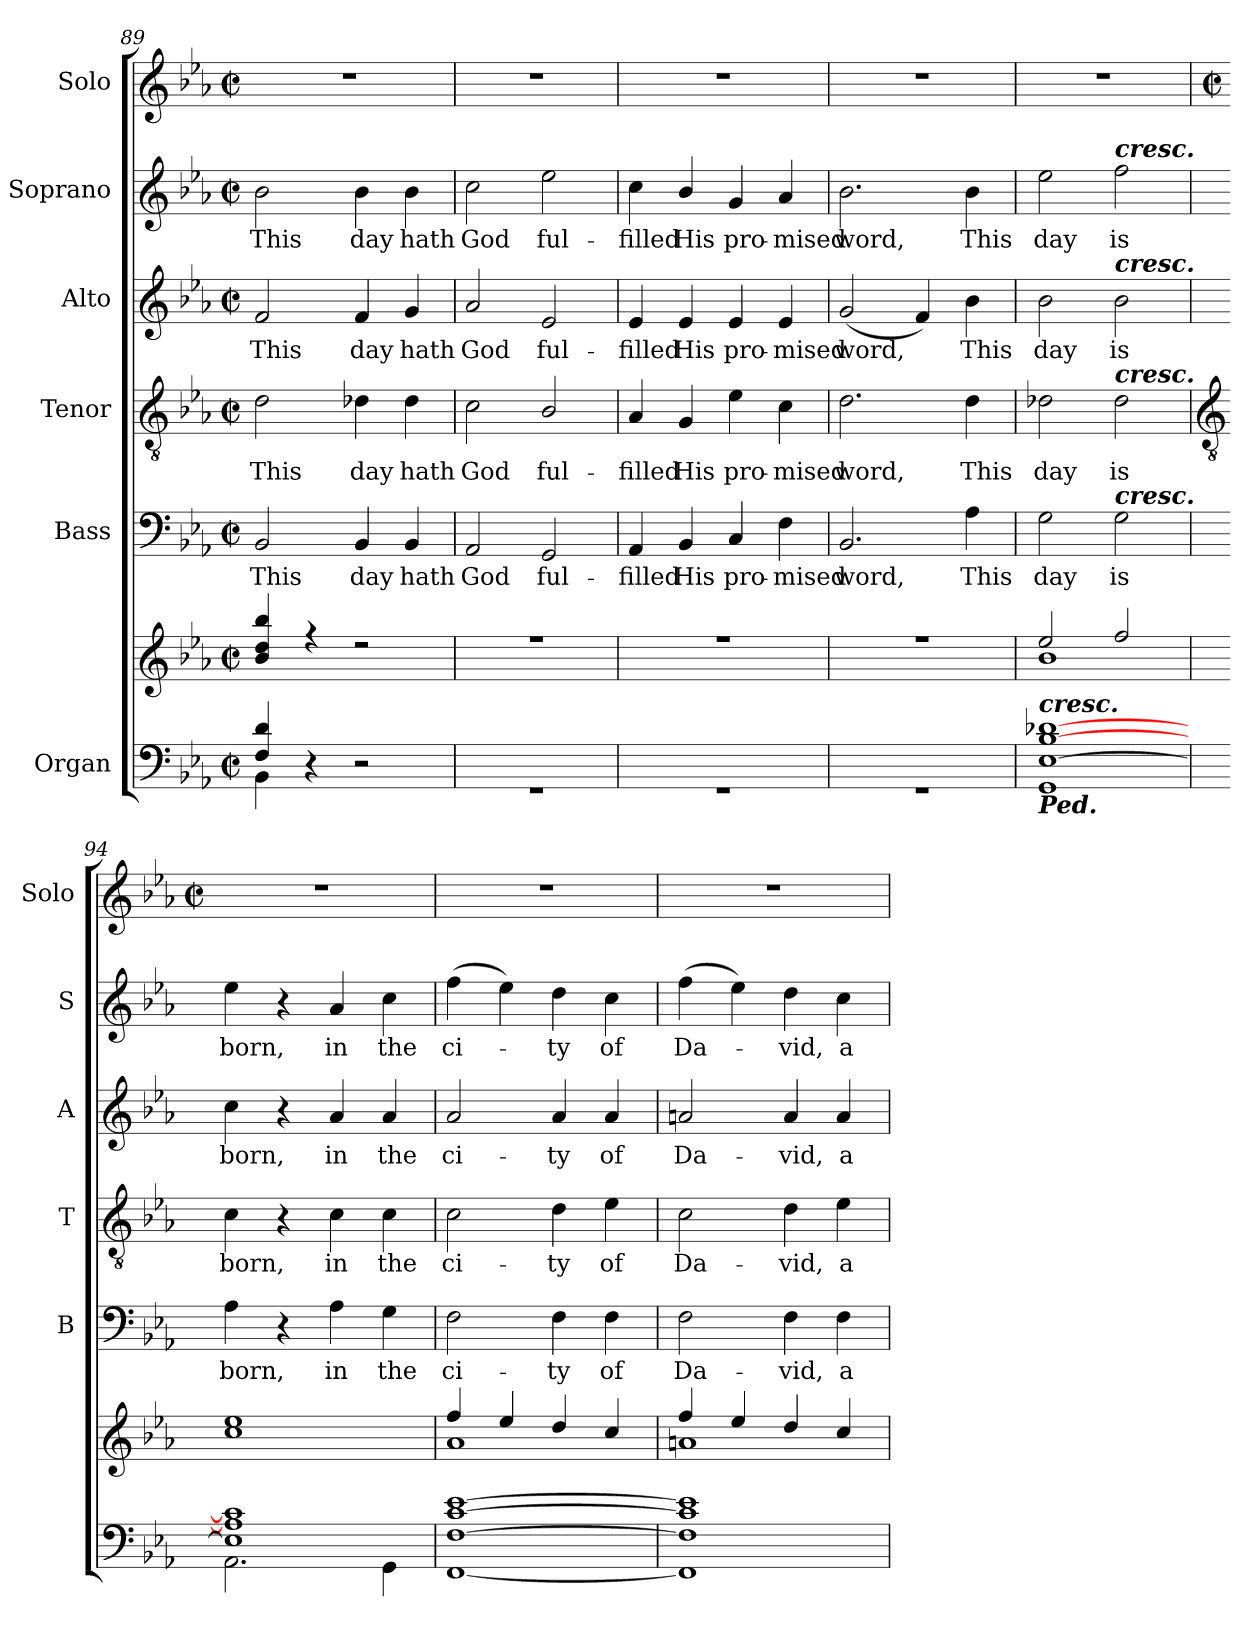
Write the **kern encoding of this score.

**kern	**kern	**dynam	**kern	**text	**kern	**text	**kern	**text	**kern	**text	**kern
*part6	*part6	*part6	*part5	*part5	*part4	*part4	*part3	*part3	*part2	*part2	*part1
*staff7	*staff6	*staff6/7	*staff5	*staff5	*staff4	*staff4	*staff3	*staff3	*staff2	*staff2	*staff1
*I"Organ	*	*	*I"Bass	*	*I"Tenor	*	*I"Alto	*	*I"Soprano	*	*I"Solo
*	*	*	*I'B	*	*I'T	*	*I'A	*	*I'S	*	*I'Solo
*clefF4	*clefG2	*	*clefF4	*	*clefGv2	*	*clefG2	*	*clefG2	*	*clefG2
*k[b-e-a-]	*k[b-e-a-]	*	*k[b-e-a-]	*	*k[b-e-a-]	*	*k[b-e-a-]	*	*k[b-e-a-]	*	*k[b-e-a-]
*E-:	*E-:	*	*E-:	*	*E-:	*	*E-:	*	*E-:	*	*E-:
*M2/2	*M2/2	*	*M2/2	*	*M2/2	*	*M2/2	*	*M2/2	*	*M2/2
*met(c|)	*met(c|)	*	*met(c|)	*	*met(c|)	*	*met(c|)	*	*met(c|)	*	*met(c|)
=89	=89	=89	=89	=89	=89	=89	=89	=89	=89	=89	=89
*^	*^	*	*	*	*	*	*	*	*	*	*
!	!	!	!	!	!	!LO:LY:b	!	!LO:LY:b	!	!LO:LY:b	!	!LO:LY:b	!
4F/ 4d/	4BB-\	4b- 4dd 4bb-	1ryy	.	2BB-	This	2d	This	2f	This	2b-	This	1r
2.ryy	4r	4r	.	.	.	.	.	.	.	.	.	.	.
!	!	!	!	!	!	!LO:LY:b	!	!LO:LY:b	!	!LO:LY:b	!	!LO:LY:b	!
.	2r	2r	.	.	4BB-	day	4d-X	day	4f	day	4b-	day	.
!	!	!	!	!	!	!LO:LY:b	!	!LO:LY:b	!	!LO:LY:b	!	!LO:LY:b	!
.	.	.	.	.	4BB-	hath	4d-	hath	4g	hath	4b-	hath	.
=90	=90	=90	=90	=90	=90	=90	=90	=90	=90	=90	=90	=90	=90
!	!	!	!	!	!	!LO:LY:b	!	!LO:LY:b	!	!LO:LY:b	!	!LO:LY:b	!
1ryy	1r	1r	1ryy	.	2AA-	God	2c	God	2a-	God	2cc	God	1r
!	!	!	!	!	!	!LO:LY:b	!	!LO:LY:b	!	!LO:LY:b	!	!LO:LY:b	!
.	.	.	.	.	2GG	ful-	2B-/	ful-	2e-	ful-	2ee-	ful-	.
=91	=91	=91	=91	=91	=91	=91	=91	=91	=91	=91	=91	=91	=91
!	!	!	!	!	!	!LO:LY:b	!	!LO:LY:b	!	!LO:LY:b	!	!LO:LY:b	!
1ryy	1r	1r	1ryy	.	4AA-	-filled	4A-	-filled	4e-	-filled	4cc	-filled	1r
!	!	!	!	!	!	!LO:LY:b	!	!LO:LY:b	!	!LO:LY:b	!	!LO:LY:b	!
.	.	.	.	.	4BB-/	His	4G/	His	4e-/	His	4b-/	His	.
!	!	!	!	!	!	!LO:LY:b	!	!LO:LY:b	!	!LO:LY:b	!	!LO:LY:b	!
.	.	.	.	.	4C	pro-	4e-	pro-	4e-	pro-	4g	pro-	.
!	!	!	!	!	!	!LO:LY:b	!	!LO:LY:b	!	!LO:LY:b	!	!LO:LY:b	!
.	.	.	.	.	4F	-mised	4c	-mised	4e-	-mised	4a-	-mised	.
=92	=92	=92	=92	=92	=92	=92	=92	=92	=92	=92	=92	=92	=92
!	!	!	!	!	!	!LO:LY:b	!	!LO:LY:b	!	!LO:LY:b	!	!LO:LY:b	!
1ryy	1r	1r	1ryy	.	2.BB-	word,	2.d	word,	(<2g	word,	2.b-	word,	1r
.	.	.	.	.	.	.	.	.	4f)	.	.	.	.
!	!	!	!	!	!	!LO:LY:b	!	!LO:LY:b	!	!LO:LY:b	!	!LO:LY:b	!
.	.	.	.	.	4A-	This	4d	This	4b-	This	4b-	This	.
=93	=93	=93	=93	=93	=93	=93	=93	=93	=93	=93	=93	=93	=93
!LO:TX:a:Bi:t=cresc.	!	!	!	!	!	!	!	!	!	!	!	!	!
!LO:TX:b:Bi:t=Ped.	!	!	!	!	!	!	!	!	!	!	!	!	!
!	!	!	!	!LO:DY:b=2	!	!LO:LY:b	!	!LO:LY:b	!	!LO:LY:b	!	!LO:LY:b	!
!	!	!	!	!LO:DY:n=1:b=2	!	!	!	!	!	!	!	!	!
!	!	!	!	!LO:DY:n=2:b	!	!	!	!	!	!	!	!	!
!	!	!	!	!LO:DY:n=3:b	!	!	!	!	!	!	!	!	!
[1E-/ [1B-/ [1d-X/	1GG\	2ee-/	1b-\	mf mf mf mf	2G	day	2d-X	day	2b-	day	2ee-	day	1r
!	!	!	!	!	!	!	!	!	!	!	!LO:TX:a:Bi:t=cresc.	!	!
!	!	!	!	!	!	!	!	!	!LO:TX:a:Bi:t=cresc.	!	!	!	!
!	!	!	!	!	!	!	!LO:TX:a:Bi:t=cresc.	!	!	!	!	!	!
!	!	!	!	!	!LO:TX:a:Bi:t=cresc.	!	!	!	!	!	!	!	!
!	!	!	!	!	!	!LO:LY:b	!	!LO:LY:b	!	!LO:LY:b	!	!LO:LY:b	!
.	.	2ff/	.	.	2G	is	2d-	is	2b-	is	2ff	is	.
!!LO:LB:g=z
=94	=94	=94	=94	=94	=94	=94	=94	=94	=94	=94	=94	=94	=94
*	*	*	*	*	*	*	*clefGv2	*	*	*	*	*	*
*	*	*	*	*	*	*	*	*	*	*	*	*	*M2/2
*	*	*	*	*	*	*	*	*	*	*	*	*	*met(c|)
!	!	!	!	!	!	!LO:LY:b	!	!LO:LY:b	!	!LO:LY:b	!	!LO:LY:b	!
1E-/] 1A-/] 1c/]	2.AA-\	1ee-	1cc\	.	4A-	born,	4c	born,	4cc	born,	4ee-	born,	1r
.	.	.	.	.	4r	.	4r	.	4r	.	4r	.	.
!	!	!	!	!	!	!LO:LY:b	!	!LO:LY:b	!	!LO:LY:b	!	!LO:LY:b	!
.	.	.	.	.	4A-	in	4c	in	4a-	in	4a-	in	.
!	!	!	!	!	!	!LO:LY:b	!	!LO:LY:b	!	!LO:LY:b	!	!LO:LY:b	!
.	4GG\	.	.	.	4G	the	4c	the	4a-	the	4cc	the	.
=95	=95	=95	=95	=95	=95	=95	=95	=95	=95	=95	=95	=95	=95
!	!	!	!	!	!	!LO:LY:b	!	!LO:LY:b	!	!LO:LY:b	!	!LO:LY:b	!
[1F/ [1c/ [1e-/	[1FF\	4ff/	1a-\	.	2F	ci-	2c	ci-	2a-	ci-	(>4ff	ci-	1r
.	.	4ee-/	.	.	.	.	.	.	.	.	4ee-)	.	.
!	!	!	!	!	!	!LO:LY:b	!	!LO:LY:b	!	!LO:LY:b	!	!LO:LY:b	!
.	.	4dd/	.	.	4F	-ty	4d	-ty	4a-	-ty	4dd	ty	.
!	!	!	!	!	!	!LO:LY:b	!	!LO:LY:b	!	!LO:LY:b	!	!LO:LY:b	!
.	.	4cc/	.	.	4F	of	4e-	of	4a-	of	4cc	of	.
=96	=96	=96	=96	=96	=96	=96	=96	=96	=96	=96	=96	=96	=96
!	!	!	!	!	!	!LO:LY:b	!	!LO:LY:b	!	!LO:LY:b	!	!LO:LY:b	!
1F/] 1c/] 1e-/]	1FF\]	4ff/	1an\	.	2F	Da-	2c	Da-	2an	Da-	(>4ff	Da-	1r
.	.	4ee-/	.	.	.	.	.	.	.	.	4ee-)	.	.
!	!	!	!	!	!	!LO:LY:b	!	!LO:LY:b	!	!LO:LY:b	!	!LO:LY:b	!
.	.	4dd/	.	.	4F	-vid,	4d	-vid,	4a	-vid,	4dd	vid,	.
!	!	!	!	!	!	!LO:LY:b	!	!LO:LY:b	!	!LO:LY:b	!	!LO:LY:b	!
.	.	4cc/	.	.	4F	a	4e-	a	4a	a	4cc	a	.
*v	*v	*	*	*	*	*	*	*	*	*	*	*	*
*	*v	*v	*	*	*	*	*	*	*	*	*	*
=	=	=	=	=	=	=	=	=	=	=	=
*-	*-	*-	*-	*-	*-	*-	*-	*-	*-	*-	*-
